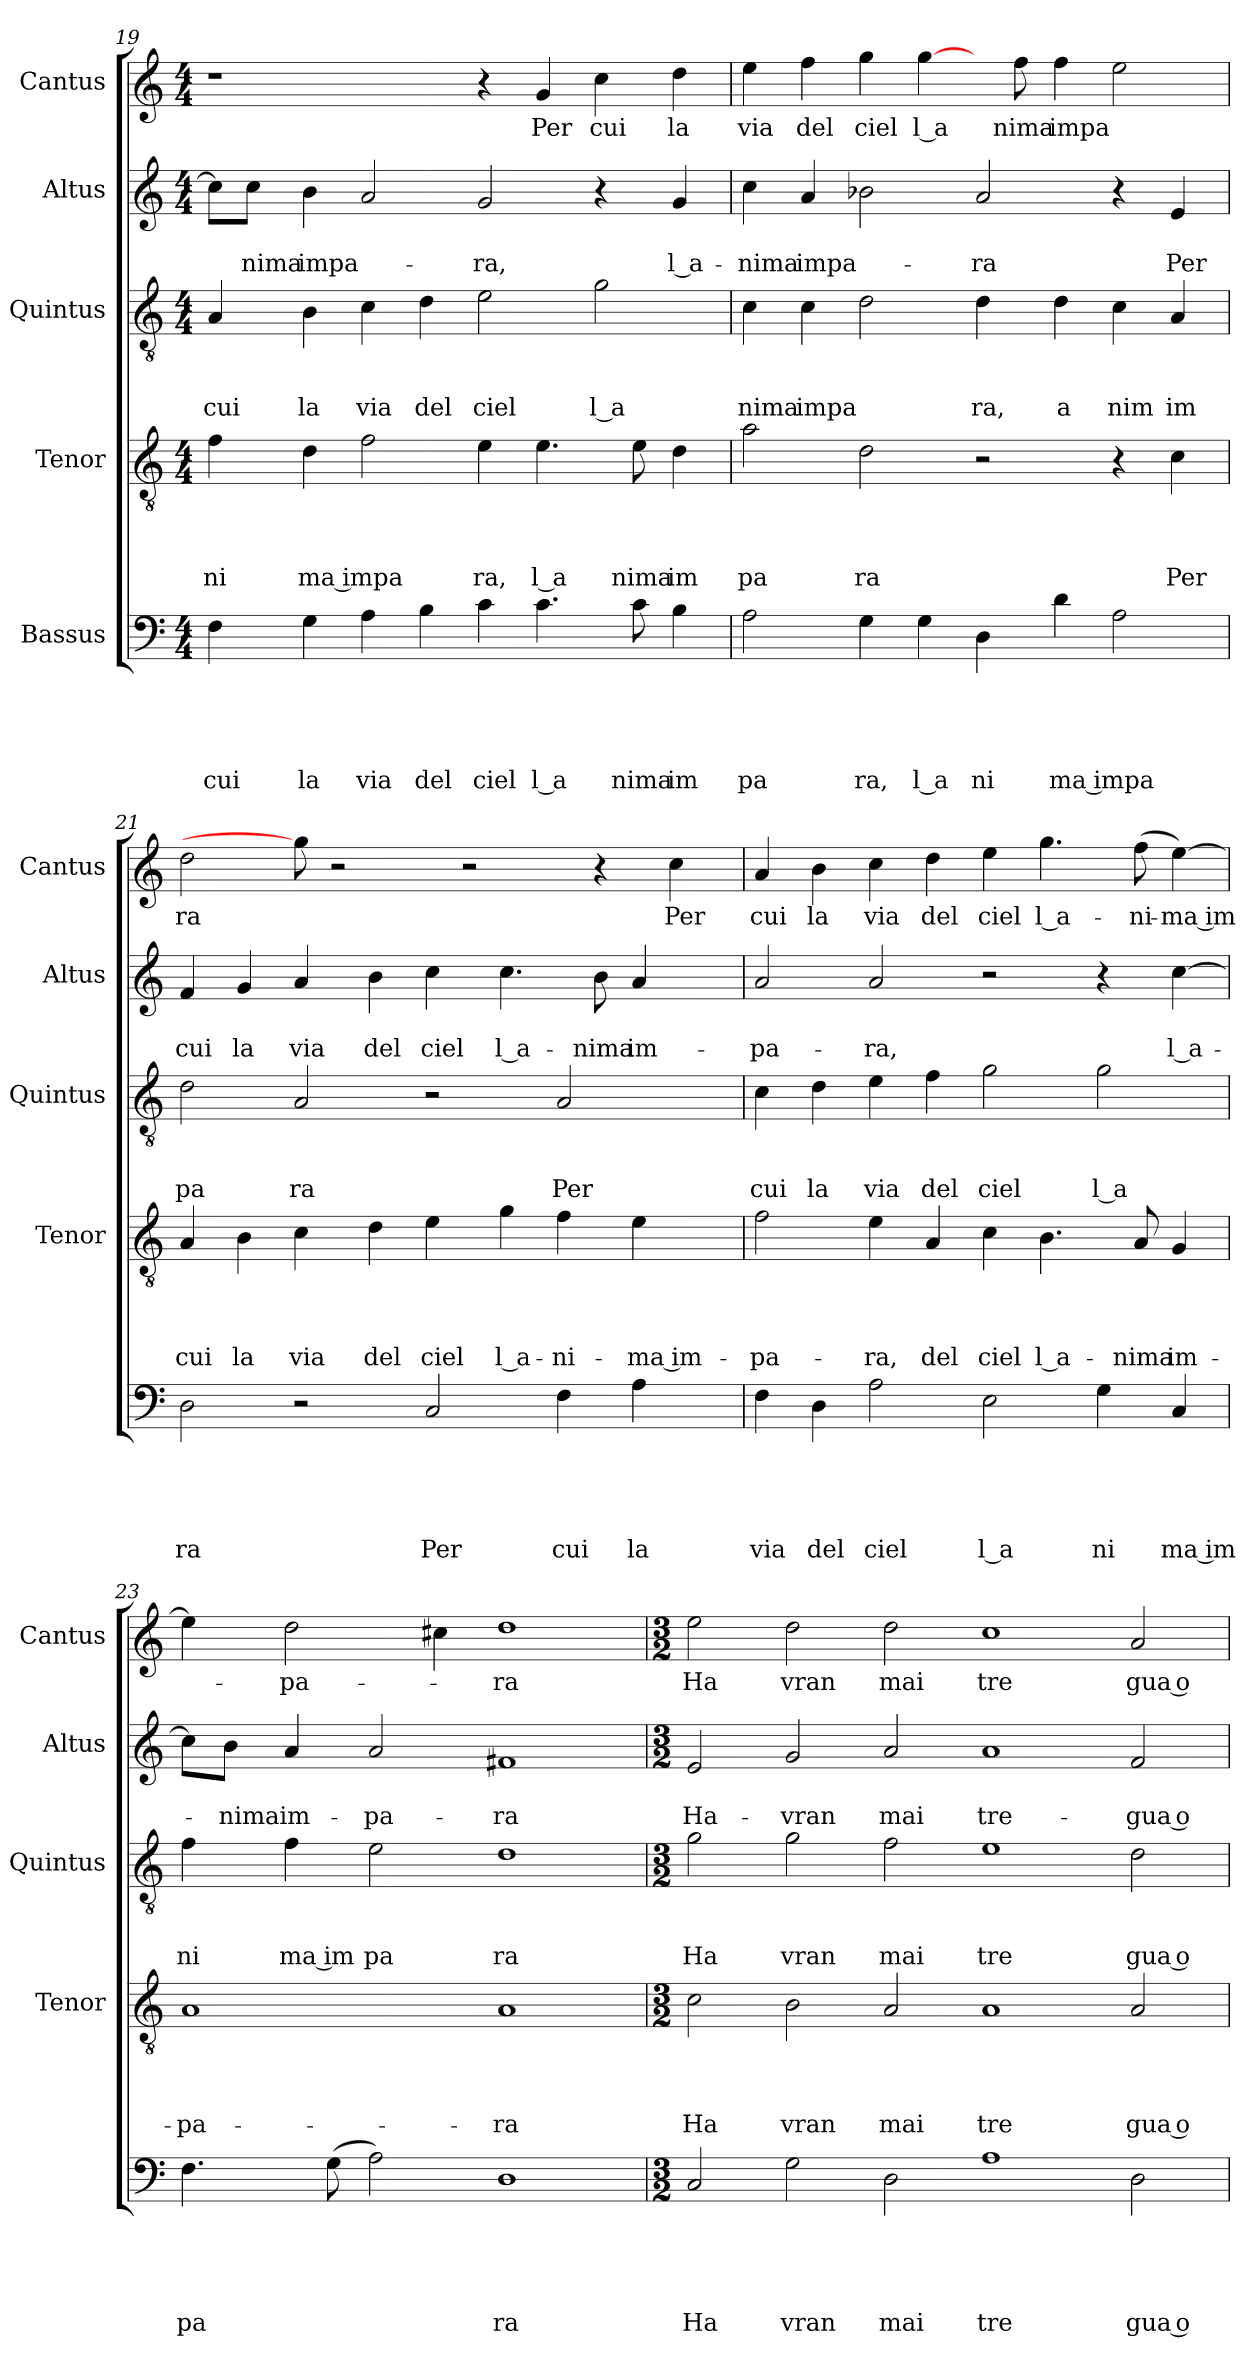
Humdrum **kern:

**kern	**text	**text	**text	**text	**text	**kern	**text	**text	**text	**text	**kern	**text	**text	**text	**kern	**text	**text	**kern	**text
*part5	*part5	*part5	*part5	*part5	*part5	*part4	*part4	*part4	*part4	*part4	*part3	*part3	*part3	*part3	*part2	*part2	*part2	*part1	*part1
*staff5	*staff5	*staff5	*staff5	*staff5	*staff5	*staff4	*staff4	*staff4	*staff4	*staff4	*staff3	*staff3	*staff3	*staff3	*staff2	*staff2	*staff2	*staff1	*staff1
*I"Bassus	*	*	*	*	*	*I"Tenor	*	*	*	*	*I"Quintus	*	*	*	*I"Altus	*	*	*I"Cantus	*
*	*	*	*	*	*	*I'Tenor	*	*	*	*	*I'Quintus	*	*	*	*I'Altus	*	*	*I'Cantus	*
*clefF4	*	*	*	*	*	*clefGv2	*	*	*	*	*clefGv2	*	*	*	*clefG2	*	*	*clefG2	*
*k[]	*	*	*	*	*	*k[]	*	*	*	*	*k[]	*	*	*	*k[]	*	*	*k[]	*
*C:	*	*	*	*	*	*C:	*	*	*	*	*C:	*	*	*	*C:	*	*	*C:	*
*M4/4	*	*	*	*	*	*M4/4	*	*	*	*	*M4/4	*	*	*	*M4/4	*	*	*M4/4	*
=19	=19	=19	=19	=19	=19	=19	=19	=19	=19	=19	=19	=19	=19	=19	=19	=19	=19	=19	=19
!	!	!	!	!	!LO:LY:b	!	!	!	!	!LO:LY:b	!	!	!	!LO:LY:b	!	!	!	!	!
4F\	.	.	.	.	cui	4f\	.	.	.	ni	4A/	.	.	cui	8cc\L]	.	.	1r	.
!	!	!	!	!	!	!	!	!	!	!	!	!	!	!	!	!	!LO:LY:b	!	!
.	.	.	.	.	.	.	.	.	.	.	.	.	.	.	8cc\J	.	-nima	.	.
!	!	!	!	!	!LO:LY:b	!	!	!	!	!LO:LY:b:rj	!	!	!	!LO:LY:b	!	!	!LO:LY:b	!	!
4G\	.	.	.	.	la	4d\	.	.	.	ma impa	4B\	.	.	la	4b\	.	impa-	.	.
!	!	!	!	!	!LO:LY:b	!	!	!	!	!	!	!	!	!LO:LY:b	!	!	!	!	!
4A\	.	.	.	.	via	2f\	.	.	.	.	4c\	.	.	via	2a/	.	.	.	.
!	!	!	!	!	!LO:LY:b	!	!	!	!	!	!	!	!	!LO:LY:b	!	!	!	!	!
4B\	.	.	.	.	del	.	.	.	.	.	4d\	.	.	del	.	.	.	.	.
!	!	!	!	!	!LO:LY:b	!	!	!	!	!LO:LY:b	!	!	!	!LO:LY:b	!	!	!LO:LY:b	!	!
4c\	.	.	.	.	ciel	4e\	.	.	.	ra,	2e\	.	.	ciel	2g/	.	-ra,	4r	.
!	!	!	!	!	!LO:LY:b:rj	!	!	!	!	!LO:LY:b:rj	!	!	!	!	!	!	!	!	!LO:LY:b
4.c\	.	.	.	.	l a	4.e\	.	.	.	l a	.	.	.	.	.	.	.	4g/	Per
!	!	!	!	!	!	!	!	!	!	!	!	!	!	!LO:LY:b:rj	!	!	!	!	!LO:LY:b
.	.	.	.	.	.	.	.	.	.	.	2g\	.	.	l a	4r	.	.	4cc\	cui
!	!	!	!	!	!LO:LY:b	!	!	!	!	!LO:LY:b	!	!	!	!	!	!	!	!	!
8c\	.	.	.	.	nima	8e\	.	.	.	nima	.	.	.	.	.	.	.	.	.
!	!	!	!	!	!LO:LY:b	!	!	!	!	!LO:LY:b	!	!	!	!	!	!	!LO:LY:b:rj	!	!LO:LY:b
4B\	.	.	.	.	im	4d\	.	.	.	im	.	.	.	.	4g/	.	l a-	4dd\	la
=20	=20	=20	=20	=20	=20	=20	=20	=20	=20	=20	=20	=20	=20	=20	=20	=20	=20	=20	=20
!	!	!	!	!	!LO:LY:b	!	!	!	!	!LO:LY:b	!	!	!	!LO:LY:b	!	!	!LO:LY:b	!	!LO:LY:b
2A\	.	.	.	.	pa	2a\	.	.	.	pa	4c\	.	.	nima	4cc\	.	-nima	4ee\	via
!	!	!	!	!	!	!	!	!	!	!	!	!	!	!LO:LY:b	!	!	!LO:LY:b	!	!LO:LY:b
.	.	.	.	.	.	.	.	.	.	.	4c\	.	.	impa	4a/	.	impa-	4ff\	del
!	!	!	!	!	!LO:LY:b	!	!	!	!	!LO:LY:b	!	!	!	!	!	!	!	!	!LO:LY:b
4G\	.	.	.	.	ra,	2d\	.	.	.	ra	2d\	.	.	.	2b-X\	.	.	4gg\	ciel
!	!	!	!	!	!LO:LY:b:rj	!	!	!	!	!	!	!	!	!	!	!	!	!	!LO:LY:b:rj
4G\	.	.	.	.	l a	.	.	.	.	.	.	.	.	.	.	.	.	[4gg\	l a
!	!	!	!	!	!LO:LY:b	!	!	!	!	!	!	!	!	!LO:LY:b	!	!	!LO:LY:b	!	!
4D\	.	.	.	.	ni	2r	.	.	.	.	4d\	.	.	ra,	2a/	.	-ra	8ryy	.
!	!	!	!	!	!	!	!	!	!	!	!	!	!	!	!	!	!	!	!LO:LY:b
.	.	.	.	.	.	.	.	.	.	.	.	.	.	.	.	.	.	8ff\	nima
!	!	!	!	!	!LO:LY:b:rj	!	!	!	!	!	!	!	!	!LO:LY:b	!	!	!	!	!LO:LY:b
4d\	.	.	.	.	ma impa	.	.	.	.	.	4d\	.	.	a	.	.	.	4ff\	impa
!	!	!	!	!	!	!	!	!	!	!	!	!	!	!LO:LY:b	!	!	!	!	!
2A\	.	.	.	.	.	4r	.	.	.	.	4c\	.	.	nim	4r	.	.	2ee\	.
!	!	!	!	!	!	!	!	!	!	!LO:LY:b	!	!	!	!LO:LY:b	!	!	!LO:LY:b	!	!
.	.	.	.	.	.	4c\	.	.	.	Per	4A/	.	.	im	4e/	.	Per	.	.
!!LO:LB:g=z
=21	=21	=21	=21	=21	=21	=21	=21	=21	=21	=21	=21	=21	=21	=21	=21	=21	=21	=21	=21
!	!	!	!	!	!LO:LY:b	!	!	!	!	!LO:LY:b	!	!	!	!LO:LY:b	!	!	!LO:LY:b	!	!LO:LY:b
2D\	.	.	.	.	ra	4A/	.	.	.	cui	2d\	.	.	pa	4f/	.	cui	2dd\	ra
!	!	!	!	!	!	!	!	!	!	!LO:LY:b	!	!	!	!	!	!	!LO:LY:b	!	!
.	.	.	.	.	.	4B\	.	.	.	la	.	.	.	.	4g/	.	la	.	.
!	!	!	!	!	!	!	!	!	!	!LO:LY:b	!	!	!	!LO:LY:b	!	!	!LO:LY:b	!	!
2r	.	.	.	.	.	4c\	.	.	.	via	2A/	.	.	ra	4a/	.	via	8gg\]	.
.	.	.	.	.	.	.	.	.	.	.	.	.	.	.	.	.	.	2r	.
!	!	!	!	!	!	!	!	!	!	!LO:LY:b	!	!	!	!	!	!	!LO:LY:b	!	!
.	.	.	.	.	.	4d\	.	.	.	del	.	.	.	.	4b\	.	del	.	.
!	!	!	!	!	!LO:LY:b	!	!	!	!	!LO:LY:b	!	!	!	!	!	!	!LO:LY:b	!	!
2C/	.	.	.	.	Per	4e\	.	.	.	ciel	2r	.	.	.	4cc\	.	ciel	.	.
.	.	.	.	.	.	.	.	.	.	.	.	.	.	.	.	.	.	2r	.
!	!	!	!	!	!	!	!	!	!	!LO:LY:b:rj	!	!	!	!	!	!	!LO:LY:b:rj	!	!
.	.	.	.	.	.	4g\	.	.	.	l a-	.	.	.	.	4.cc\	.	l a-	.	.
!	!	!	!	!	!LO:LY:b	!	!	!	!	!LO:LY:b	!	!	!	!LO:LY:b	!	!	!	!	!
4F\	.	.	.	.	cui	4f\	.	.	.	-ni-	2A/	.	.	Per	.	.	.	.	.
!	!	!	!	!	!	!	!	!	!	!	!	!	!	!	!	!	!LO:LY:b	!	!
.	.	.	.	.	.	.	.	.	.	.	.	.	.	.	8b\	.	-nima	4r	.
!	!	!	!	!	!LO:LY:b	!	!	!	!	!LO:LY:b:rj	!	!	!	!	!	!	!LO:LY:b	!	!
4A\	.	.	.	.	la	4e\	.	.	.	-ma im-	.	.	.	.	4a/	.	im-	.	.
!	!	!	!	!	!	!	!	!	!	!	!	!	!	!	!	!	!	!	!LO:LY:b
.	.	.	.	.	.	.	.	.	.	.	.	.	.	.	.	.	.	4cc\	Per
8ryy	.	.	.	.	.	8ryy	.	.	.	.	8ryy	.	.	.	8ryy	.	.	.	.
=22	=22	=22	=22	=22	=22	=22	=22	=22	=22	=22	=22	=22	=22	=22	=22	=22	=22	=22	=22
!	!	!	!	!	!LO:LY:b	!	!	!	!	!LO:LY:b	!	!	!	!LO:LY:b	!	!	!LO:LY:b	!	!LO:LY:b
4F\	.	.	.	.	via	2f\	.	.	.	-pa-	4c\	.	.	cui	2a/	.	-pa-	4a/	cui
!	!	!	!	!	!LO:LY:b	!	!	!	!	!	!	!	!	!LO:LY:b	!	!	!	!	!LO:LY:b
4D\	.	.	.	.	del	.	.	.	.	.	4d\	.	.	la	.	.	.	4b\	la
!	!	!	!	!	!LO:LY:b	!	!	!	!	!LO:LY:b	!	!	!	!LO:LY:b	!	!	!LO:LY:b	!	!LO:LY:b
2A\	.	.	.	.	ciel	4e\	.	.	.	-ra,	4e\	.	.	via	2a/	.	-ra,	4cc\	via
!	!	!	!	!	!	!	!	!	!	!LO:LY:b	!	!	!	!LO:LY:b	!	!	!	!	!LO:LY:b
.	.	.	.	.	.	4A/	.	.	.	del	4f\	.	.	del	.	.	.	4dd\	del
!	!	!	!	!	!LO:LY:b:rj	!	!	!	!	!LO:LY:b	!	!	!	!LO:LY:b	!	!	!	!	!LO:LY:b
2E\	.	.	.	.	l a	4c\	.	.	.	ciel	2g\	.	.	ciel	2r	.	.	4ee\	ciel
!	!	!	!	!	!	!	!	!	!	!LO:LY:b:rj	!	!	!	!	!	!	!	!	!LO:LY:b:rj
.	.	.	.	.	.	4.B\	.	.	.	l a-	.	.	.	.	.	.	.	4.gg\	l a-
!	!	!	!	!	!LO:LY:b	!	!	!	!	!	!	!	!	!LO:LY:b:rj	!	!	!	!	!
4G\	.	.	.	.	ni	.	.	.	.	.	2g\	.	.	l a	4r	.	.	.	.
!	!	!	!	!	!	!	!	!	!	!LO:LY:b	!	!	!	!	!	!	!	!	!LO:LY:b
.	.	.	.	.	.	8A/	.	.	.	-nima	.	.	.	.	.	.	.	(>8ff\	-ni-
!	!	!	!	!	!LO:LY:b:rj	!	!	!	!	!LO:LY:b	!	!	!	!	!	!	!LO:LY:b:rj	!	!LO:LY:b
4C/	.	.	.	.	ma im	4G/	.	.	.	im-	.	.	.	.	[>4cc\	.	l a-	[>4ee\)	-ma im-
=23	=23	=23	=23	=23	=23	=23	=23	=23	=23	=23	=23	=23	=23	=23	=23	=23	=23	=23	=23
!	!	!	!	!	!LO:LY:b	!	!	!	!	!LO:LY:b	!	!	!	!LO:LY:b	!	!	!	!	!
4.F\	.	.	.	.	pa	1A	.	.	.	-pa-	4f\	.	.	ni	8cc\L]	.	.	4ee\]	.
!	!	!	!	!	!	!	!	!	!	!	!	!	!	!	!	!	!LO:LY:b	!	!
.	.	.	.	.	.	.	.	.	.	.	.	.	.	.	8b\J	.	-nima	.	.
!	!	!	!	!	!	!	!	!	!	!	!	!	!	!LO:LY:b:rj	!	!	!LO:LY:b	!	!LO:LY:b
.	.	.	.	.	.	.	.	.	.	.	4f\	.	.	ma im	4a/	.	im-	2dd\	-pa-
(>8G\	.	.	.	.	.	.	.	.	.	.	.	.	.	.	.	.	.	.	.
!	!	!	!	!	!	!	!	!	!	!	!	!	!	!LO:LY:b	!	!	!LO:LY:b	!	!
2A\)	.	.	.	.	.	.	.	.	.	.	2e\	.	.	pa	2a/	.	-pa-	.	.
.	.	.	.	.	.	.	.	.	.	.	.	.	.	.	.	.	.	4cc#X\	.
!	!	!	!	!	!LO:LY:b	!	!	!	!	!LO:LY:b	!	!	!	!LO:LY:b	!	!	!LO:LY:b	!	!LO:LY:b
1D	.	.	.	.	ra	1A	.	.	.	-ra	1d	.	.	ra	1f#X	.	-ra	1dd	-ra
!!LO:LB:g=z
=24	=24	=24	=24	=24	=24	=24	=24	=24	=24	=24	=24	=24	=24	=24	=24	=24	=24	=24	=24
*M3/2	*	*	*	*	*	*M3/2	*	*	*	*	*M3/2	*	*	*	*M3/2	*	*	*M3/2	*
!	!	!	!	!	!LO:LY:b	!	!	!	!	!LO:LY:b	!	!	!	!LO:LY:b	!	!	!LO:LY:b	!	!LO:LY:b
2C/	.	.	.	.	Ha	2c\	.	.	.	Ha	2g\	.	.	Ha	2e/	.	Ha-	2ee\	Ha
!	!	!	!	!	!LO:LY:b	!	!	!	!	!LO:LY:b	!	!	!	!LO:LY:b	!	!	!LO:LY:b	!	!LO:LY:b
2G\	.	.	.	.	vran	2B\	.	.	.	vran	2g\	.	.	vran	2g/	.	-vran	2dd\	vran
!	!	!	!	!	!LO:LY:b	!	!	!	!	!LO:LY:b	!	!	!	!LO:LY:b	!	!	!LO:LY:b	!	!LO:LY:b
2D\	.	.	.	.	mai	2A/	.	.	.	mai	2f\	.	.	mai	2a/	.	mai	2dd\	mai
!	!	!	!	!	!LO:LY:b	!	!	!	!	!LO:LY:b	!	!	!	!LO:LY:b	!	!	!LO:LY:b	!	!LO:LY:b
1A	.	.	.	.	tre	1A	.	.	.	tre	1e	.	.	tre	1a	.	tre-	1cc	tre
!	!	!	!	!	!LO:LY:b	!	!	!	!	!LO:LY:b	!	!	!	!LO:LY:b	!	!	!LO:LY:b	!	!LO:LY:b
2D\	.	.	.	.	gua o	2A/	.	.	.	gua o	2d\	.	.	gua o	2f/	.	-gua o	2a/	gua o
=	=	=	=	=	=	=	=	=	=	=	=	=	=	=	=	=	=	=	=
*-	*-	*-	*-	*-	*-	*-	*-	*-	*-	*-	*-	*-	*-	*-	*-	*-	*-	*-	*-
